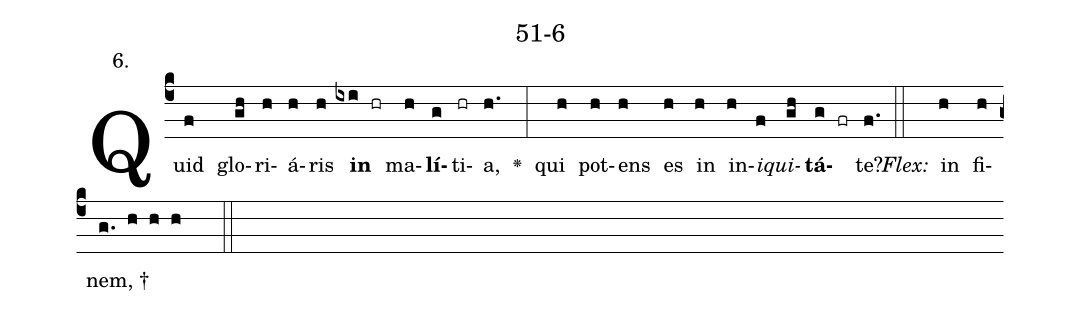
name: 51-6;
annotation: 6.;
%%
(c4)Quid(f) glo(gh)ri(h)á(h)ris(h) <b>in</b>(ixi hr) ma(h)<b>lí</b>(g)ti(hr)a,(h.) <v>\greheightstar</v>(:) qui(h) pot(h)ens(h) es(h) in(h) in(h)<i>i</i>(f)<i>qui</i>(gh)<b>tá</b>(g fr)te?(f.) (::)
<i>Flex:</i>()  in(h) fi(h)nem, †(g. h h h  ::)

%E(h) u(h) o(f) u(gh) a(g) e.(f.) (::)
